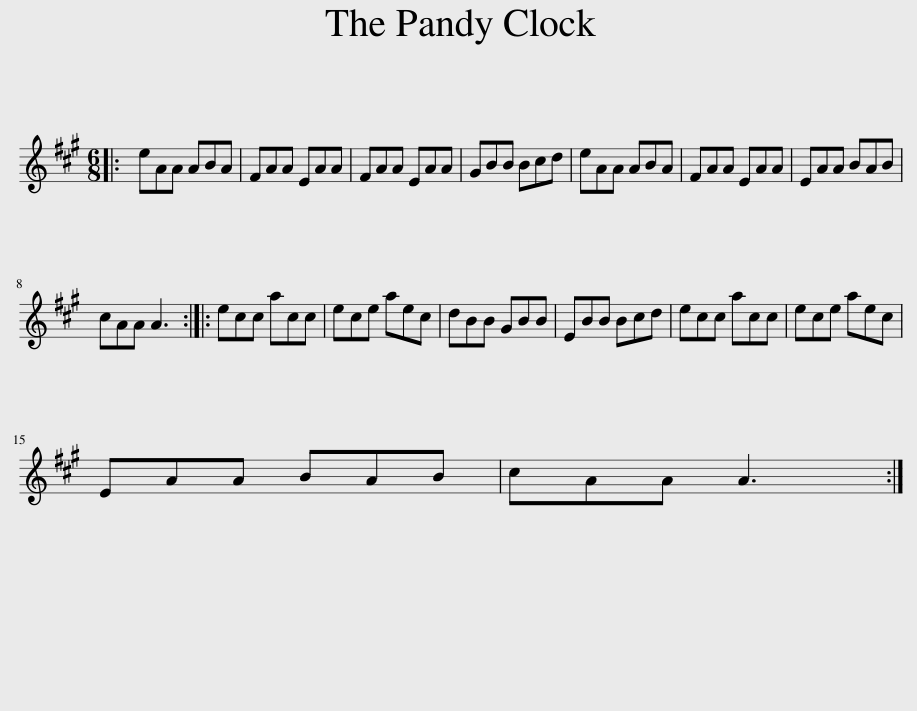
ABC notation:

X:1
L:1/8
M:6/8
I:linebreak $
K:A
V:1 treble
V:1
|: eAA ABA | FAA EAA | FAA EAA | GBB Bcd | eAA ABA | %5
 FAA EAA | EAA BAB |$ cAA A3 :: ecc acc | ece aec | %10
 dBB GBB | EBB Bcd | ecc acc | ece aec |$ EAA BAB | %15
 cAA A3 :| %16
